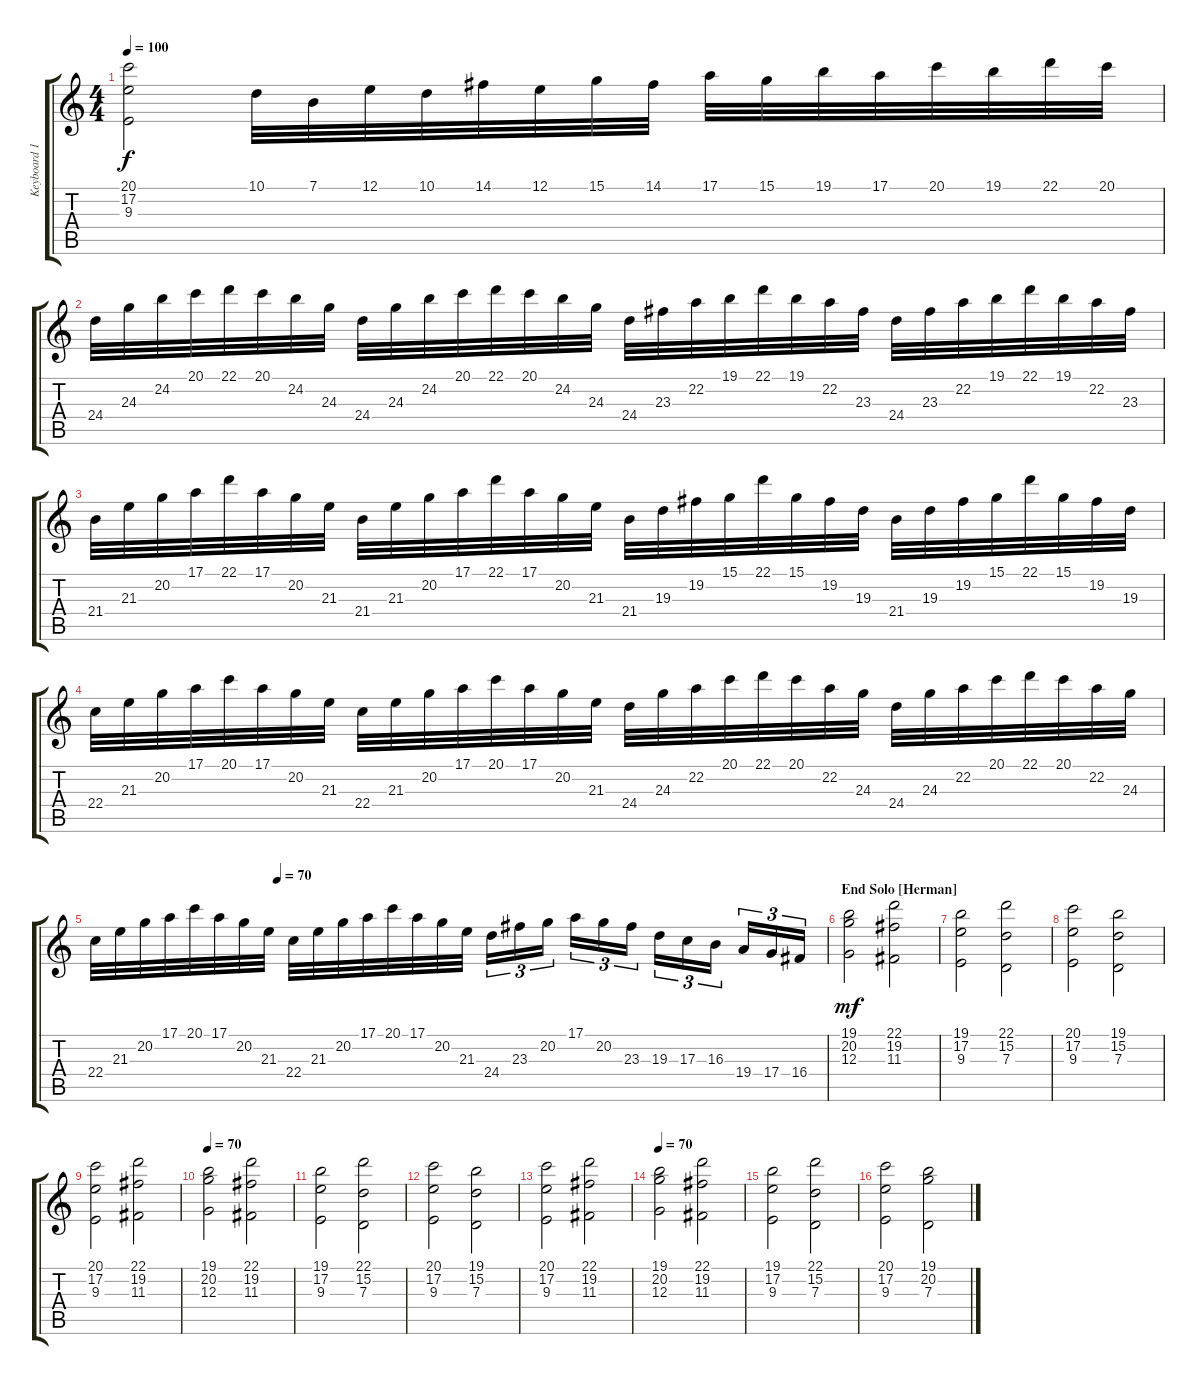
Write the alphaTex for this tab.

\track ("Keyboard 1" "Keyboard 1") {instrument stringensemble1}
\staff {score tabs}
\tuning (E4 B3 G3 D3 A2 E2) {hide}
\ts (4 4)
\tempo 100
\clef g2
\ks c
(20.1 17.2 9.3).2{dy f} 10.1.32{volume 14} 7.1.32 12.1.32 10.1.32 14.1.32 12.1.32 15.1.32 14.1.32 17.1.32 15.1.32 19.1.32 17.1.32 20.1.32 19.1.32 22.1.32 20.1.32 |
24.4.32 24.3.32 24.2.32 20.1.32 22.1.32 20.1.32 24.2.32 24.3.32 24.4.32 24.3.32 24.2.32 20.1.32 22.1.32 20.1.32 24.2.32 24.3.32 24.4.32 23.3.32 22.2.32 19.1.32 22.1.32 19.1.32 22.2.32 23.3.32 24.4.32 23.3.32 22.2.32 19.1.32 22.1.32 19.1.32 22.2.32 23.3.32 |
21.4.32 21.3.32 20.2.32 17.1.32 22.1.32 17.1.32 20.2.32 21.3.32 21.4.32 21.3.32 20.2.32 17.1.32 22.1.32 17.1.32 20.2.32 21.3.32 21.4.32 19.3.32 19.2.32 15.1.32 22.1.32 15.1.32 19.2.32 19.3.32 21.4.32 19.3.32 19.2.32 15.1.32 22.1.32 15.1.32 19.2.32 19.3.32 |
22.4.32 21.3.32 20.2.32 17.1.32 20.1.32 17.1.32 20.2.32 21.3.32 22.4.32 21.3.32 20.2.32 17.1.32 20.1.32 17.1.32 20.2.32 21.3.32 24.4.32 24.3.32 22.2.32 20.1.32 22.1.32 20.1.32 22.2.32 24.3.32 24.4.32 24.3.32 22.2.32 20.1.32 22.1.32 20.1.32 22.2.32 24.3.32 |
\tempo (70 0.25)
22.4.32{volume 14} 21.3.32 20.2.32 17.1.32 20.1.32 17.1.32 20.2.32 21.3.32 22.4.32 21.3.32 20.2.32 17.1.32 20.1.32 17.1.32 20.2.32 21.3.32 24.4.16{tu (3 2)} 23.3.16{tu (3 2)} 20.2.16{tu (3 2)} 17.1.16{tu (3 2)} 20.2.16{tu (3 2)} 23.3.16{tu (3 2)} 19.3.16{tu (3 2)} 17.3.16{tu (3 2)} 16.3.16{tu (3 2)} 19.4.16{tu (3 2)} 17.4.16{tu (3 2)} 16.4.16{tu (3 2)} |
\section ("" "End Solo [Herman]")
(19.1 20.2 12.3).2{dy mf} (22.1 19.2 11.3).2 |
(19.1 17.2 9.3).2 (22.1 15.2 7.3).2 |
(20.1 17.2 9.3).2 (19.1 15.2 7.3).2 |
(20.1 17.2 9.3).2 (22.1 19.2 11.3).2 |
\tempo 70
(19.1 20.2 12.3).2 (22.1 19.2 11.3).2 |
(19.1 17.2 9.3).2 (22.1 15.2 7.3).2 |
(20.1 17.2 9.3).2 (19.1 15.2 7.3).2 |
(20.1 17.2 9.3).2 (22.1 19.2 11.3).2 |
\section ("" "")
\tempo 70
(19.1 20.2 12.3).2 (22.1 19.2 11.3).2 |
(19.1 17.2 9.3).2 (22.1 15.2 7.3).2 |
(20.1 17.2 9.3).2 (19.1 20.2 7.3).2
